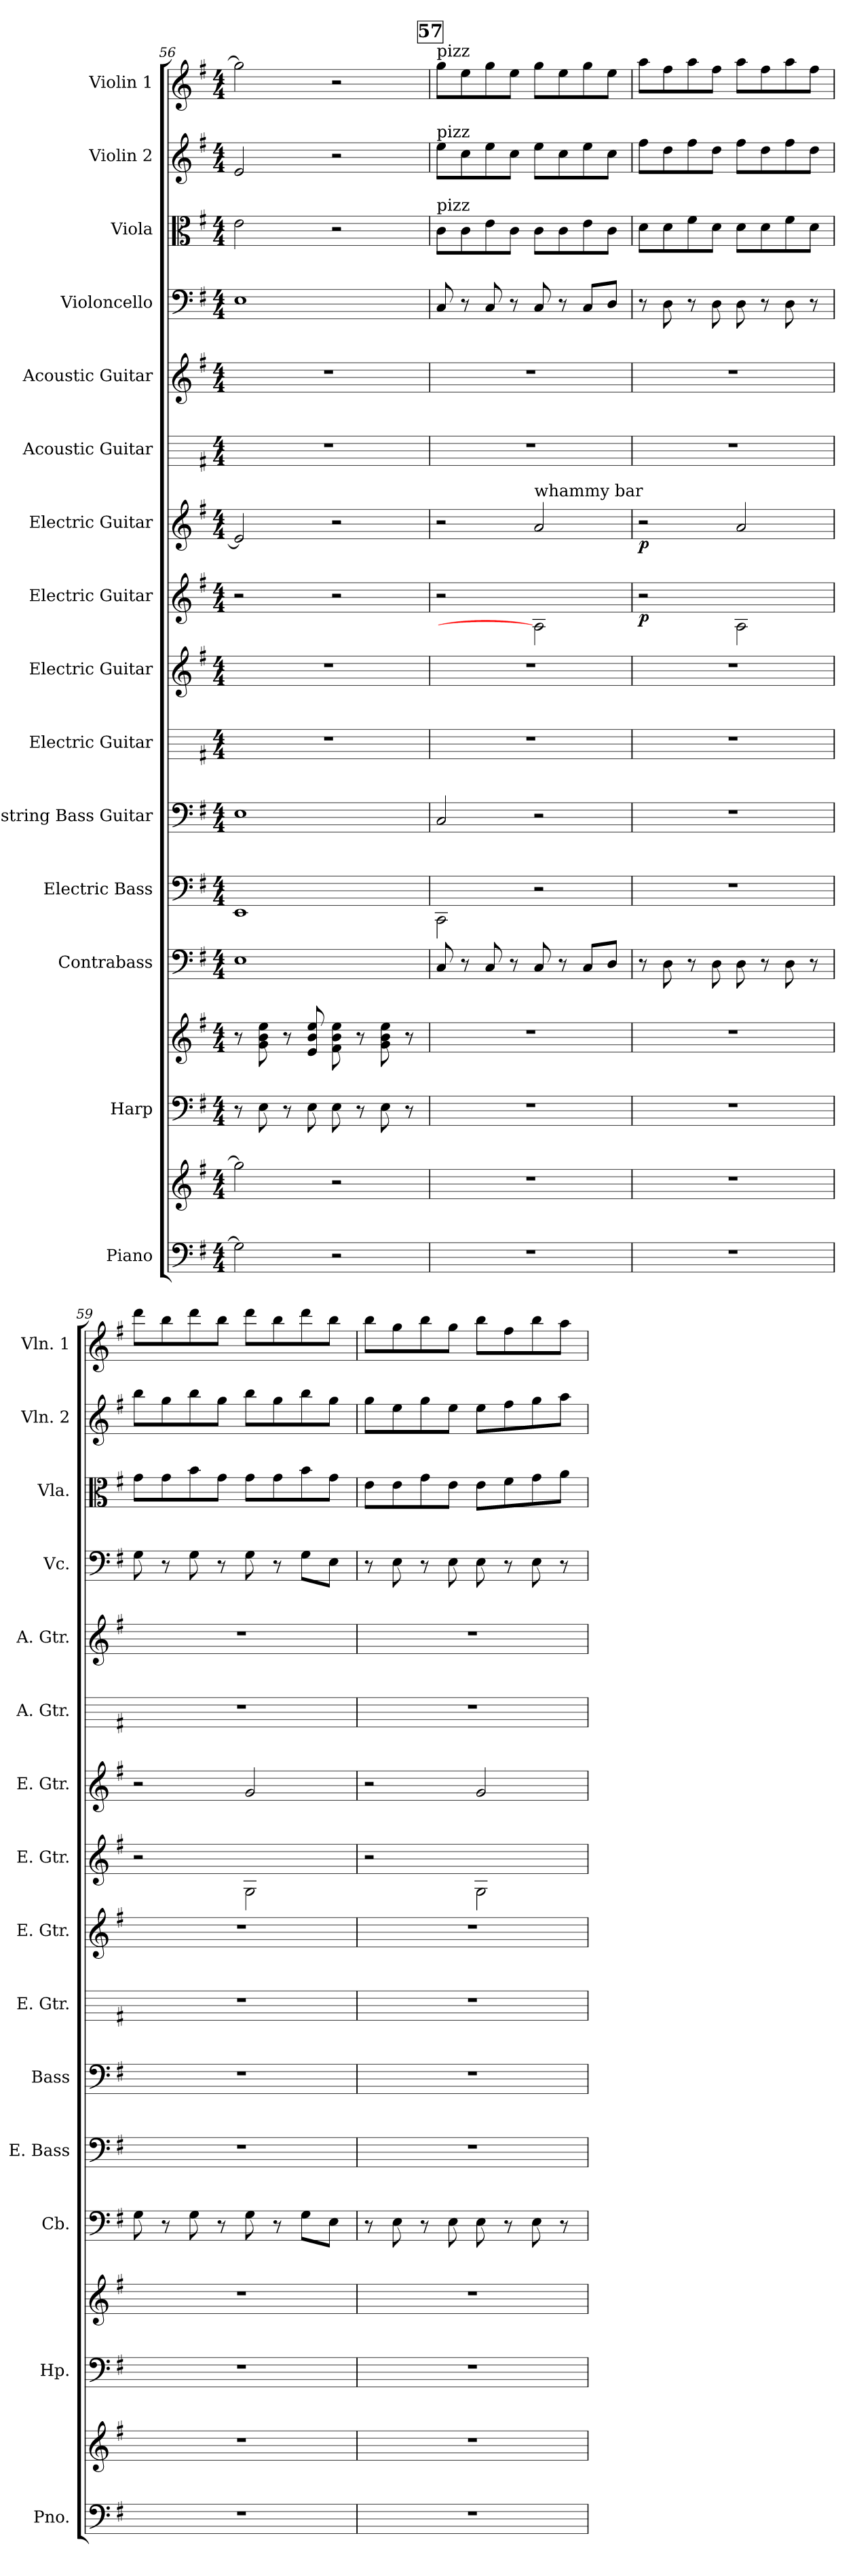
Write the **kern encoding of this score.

**kern	**kern	**kern	**kern	**kern	**kern	**kern	**kern	**kern	**kern	**dynam	**kern	**dynam	**kern	**kern	**kern	**kern	**kern	**kern
*part15	*part15	*part14	*part14	*part13	*part12	*part11	*part10	*part9	*part8	*part8	*part7	*part7	*part6	*part5	*part4	*part3	*part2	*part1
*staff17	*staff16	*staff15	*staff14	*staff13	*staff12	*staff11	*staff10	*staff9	*staff8	*staff8	*staff7	*staff7	*staff6	*staff5	*staff4	*staff3	*staff2	*staff1
*I"Piano	*	*I"Harp	*	*I"Contrabass	*I"Electric Bass	*I"4-string Bass Guitar	*I"Electric Guitar	*I"Electric Guitar	*I"Electric Guitar	*	*I"Electric Guitar	*	*I"Acoustic Guitar	*I"Acoustic Guitar	*I"Violoncello	*I"Viola	*I"Violin 2	*I"Violin 1
*I'Pno.	*	*I'Hp.	*	*I'Cb.	*I'E. Bass	*I'Bass	*I'E. Gtr.	*I'E. Gtr.	*I'E. Gtr.	*	*I'E. Gtr.	*	*I'A. Gtr.	*I'A. Gtr.	*I'Vc.	*I'Vla.	*I'Vln. 2	*I'Vln. 1
*clefF4	*clefG2	*clefF4	*clefG2	*clefF4	*	*clefF4	*	*clefG2	*	*	*clefG2	*	*	*clefG2	*clefF4	*clefC3	*clefG2	*clefG2
*	*	*	*	*ITrd7c12	*	*ITrd7c12	*	*ITrd7c12	*	*	*ITrd7c12	*	*	*ITrd7c12	*	*	*	*
*k[f#]	*k[f#]	*k[f#]	*k[f#]	*k[f#]	*k[f#]	*k[f#]	*k[f#]	*k[f#]	*k[f#]	*	*k[f#]	*	*k[f#]	*k[f#]	*k[f#]	*k[f#]	*k[f#]	*k[f#]
*G:	*G:	*G:	*G:	*G:	*G:	*G:	*G:	*G:	*G:	*	*G:	*	*G:	*G:	*G:	*G:	*G:	*G:
*M4/4	*M4/4	*M4/4	*M4/4	*M4/4	*M4/4	*M4/4	*M4/4	*M4/4	*M4/4	*	*M4/4	*	*M4/4	*M4/4	*M4/4	*M4/4	*M4/4	*M4/4
=56	=56	=56	=56	=56	=56	=56	=56	=56	=56	=56	=56	=56	=56	=56	=56	=56	=56	=56
2G\]	2gg\]	8r	8r	1EE	1EE	1EE	1r	1r	2r	.	2E/]	.	1r	1r	1E	2e\	2e/	2gg\]
.	.	8E\	8g\ 8b\ 8ee\	.	.	.	.	.	.	.	.	.	.	.	.	.	.	.
.	.	8r	8r	.	.	.	.	.	.	.	.	.	.	.	.	.	.	.
.	.	8E\	8e/ 8b/ 8ee/	.	.	.	.	.	.	.	.	.	.	.	.	.	.	.
2r	2r	8E\	8f#\ 8b\ 8ee\	.	.	.	.	.	2r	.	2r	.	.	.	.	2r	2r	2r
.	.	8r	8r	.	.	.	.	.	.	.	.	.	.	.	.	.	.	.
.	.	8E\	8g\ 8b\ 8ee\	.	.	.	.	.	.	.	.	.	.	.	.	.	.	.
.	.	8r	8r	.	.	.	.	.	.	.	.	.	.	.	.	.	.	.
!!LO:REH:place=s1:a:B:t=57
=57	=57	=57	=57	=57	=57	=57	=57	=57	=57	=57	=57	=57	=57	=57	=57	=57	=57	=57
!	!	!	!	!	!	!	!	!	!	!	!	!	!	!	!	!	!	!LO:TX:a:t=pizz
!	!	!	!	!	!	!	!	!	!	!	!	!	!	!	!	!	!LO:TX:a:t=pizz	!
!	!	!	!	!	!	!	!	!	!	!	!	!	!	!	!	!LO:TX:a:t=pizz	!	!
1r	1r	1r	1r	8CC/	2CC\	2CC/	1r	1r	2r	.	2r	.	1r	1r	8C/	8c\L	8ee\L	8gg\L
.	.	.	.	8r	.	.	.	.	.	.	.	.	.	.	8r	8c\	8cc\	8ee\
.	.	.	.	8CC/	.	.	.	.	.	.	.	.	.	.	8C/	8e\	8ee\	8gg\
.	.	.	.	8r	.	.	.	.	.	.	.	.	.	.	8r	8c\J	8cc\J	8ee\J
!	!	!	!	!	!	!	!	!	!	!	!LO:TX:a:t=whammy bar	!	!	!	!	!	!	!
.	.	.	.	8CC/	2r	2r	.	.	2A\]	.	2A/	.	.	.	8C/	8c\L	8ee\L	8gg\L
.	.	.	.	8r	.	.	.	.	.	.	.	.	.	.	8r	8c\	8cc\	8ee\
.	.	.	.	8CC/L	.	.	.	.	.	.	.	.	.	.	8C/L	8e\	8ee\	8gg\
.	.	.	.	8DD/J	.	.	.	.	.	.	.	.	.	.	8D/J	8c\J	8cc\J	8ee\J
=58	=58	=58	=58	=58	=58	=58	=58	=58	=58	=58	=58	=58	=58	=58	=58	=58	=58	=58
!	!	!	!	!	!	!	!	!	!	!LO:DY:b	!	!LO:DY:b	!	!	!	!	!	!
1r	1r	1r	1r	8r	1r	1r	1r	1r	2r	p	2r	p	1r	1r	8r	8d\L	8ff#\L	8aa\L
.	.	.	.	8DD\	.	.	.	.	.	.	.	.	.	.	8D\	8d\	8dd\	8ff#\
.	.	.	.	8r	.	.	.	.	.	.	.	.	.	.	8r	8f#\	8ff#\	8aa\
.	.	.	.	8DD\	.	.	.	.	.	.	.	.	.	.	8D\	8d\J	8dd\J	8ff#\J
.	.	.	.	8DD\	.	.	.	.	2A\	.	2A/	.	.	.	8D\	8d\L	8ff#\L	8aa\L
.	.	.	.	8r	.	.	.	.	.	.	.	.	.	.	8r	8d\	8dd\	8ff#\
.	.	.	.	8DD\	.	.	.	.	.	.	.	.	.	.	8D\	8f#\	8ff#\	8aa\
.	.	.	.	8r	.	.	.	.	.	.	.	.	.	.	8r	8d\J	8dd\J	8ff#\J
=59	=59	=59	=59	=59	=59	=59	=59	=59	=59	=59	=59	=59	=59	=59	=59	=59	=59	=59
1r	1r	1r	1r	8GG\	1r	1r	1r	1r	2r	.	2r	.	1r	1r	8G\	8g\L	8bb\L	8ddd\L
.	.	.	.	8r	.	.	.	.	.	.	.	.	.	.	8r	8g\	8gg\	8bb\
.	.	.	.	8GG\	.	.	.	.	.	.	.	.	.	.	8G\	8b\	8bb\	8ddd\
.	.	.	.	8r	.	.	.	.	.	.	.	.	.	.	8r	8g\J	8gg\J	8bb\J
.	.	.	.	8GG\	.	.	.	.	2G\	.	2G/	.	.	.	8G\	8g\L	8bb\L	8ddd\L
.	.	.	.	8r	.	.	.	.	.	.	.	.	.	.	8r	8g\	8gg\	8bb\
.	.	.	.	8GG\L	.	.	.	.	.	.	.	.	.	.	8G\L	8b\	8bb\	8ddd\
.	.	.	.	8EE\J	.	.	.	.	.	.	.	.	.	.	8E\J	8g\J	8gg\J	8bb\J
=60	=60	=60	=60	=60	=60	=60	=60	=60	=60	=60	=60	=60	=60	=60	=60	=60	=60	=60
1r	1r	1r	1r	8r	1r	1r	1r	1r	2r	.	2r	.	1r	1r	8r	8e\L	8gg\L	8bb\L
.	.	.	.	8EE\	.	.	.	.	.	.	.	.	.	.	8E\	8e\	8ee\	8gg\
.	.	.	.	8r	.	.	.	.	.	.	.	.	.	.	8r	8g\	8gg\	8bb\
.	.	.	.	8EE\	.	.	.	.	.	.	.	.	.	.	8E\	8e\J	8ee\J	8gg\J
.	.	.	.	8EE\	.	.	.	.	2G\	.	2G/	.	.	.	8E\	8e\L	8ee\L	8bb\L
.	.	.	.	8r	.	.	.	.	.	.	.	.	.	.	8r	8f#\	8ff#\	8ff#\
.	.	.	.	8EE\	.	.	.	.	.	.	.	.	.	.	8E\	8g\	8gg\	8bb\
.	.	.	.	8r	.	.	.	.	.	.	.	.	.	.	8r	8a\J	8aa\J	8aa\J
=	=	=	=	=	=	=	=	=	=	=	=	=	=	=	=	=	=	=
*-	*-	*-	*-	*-	*-	*-	*-	*-	*-	*-	*-	*-	*-	*-	*-	*-	*-	*-
